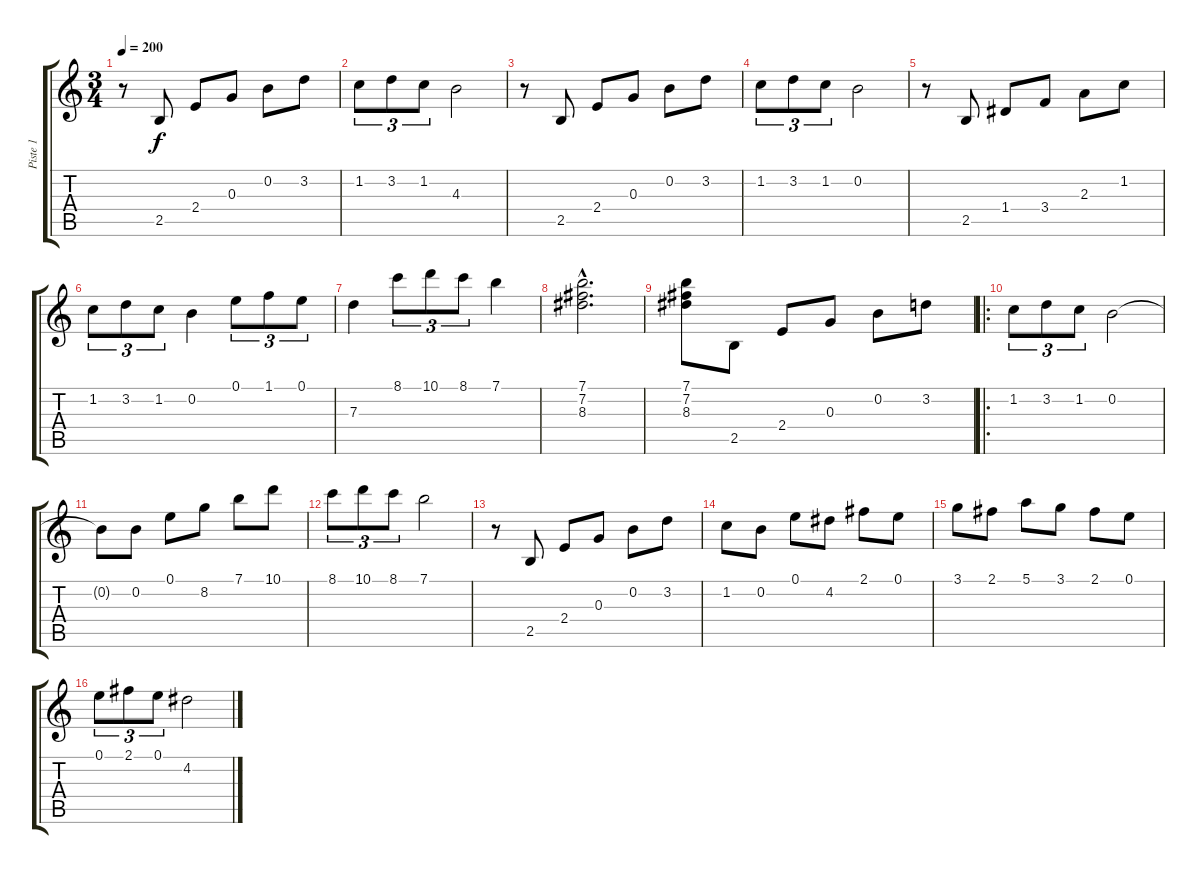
\track ("Piste 1" "Piste 1") {instrument acousticguitarnylon}
\staff {score tabs}
\tuning (E4 B3 G3 D3 A2 E2) {hide}
\ts (3 4)
\tempo 200
\clef g2
\ks c
r.8{dy f instrument acousticguitarnylon} 2.5.8 2.4.8 0.3.8 0.2.8 3.2.8 |
1.2.8{tu (3 2)} 3.2.8{tu (3 2)} 1.2.8{tu (3 2)} 4.3.2 |
r.8 2.5.8 2.4.8 0.3.8 0.2.8 3.2.8 |
1.2.8{tu (3 2)} 3.2.8{tu (3 2)} 1.2.8{tu (3 2)} 0.2.2 |
r.8 2.5.8 1.4.8 3.4.8 2.3.8 1.2.8 |
1.2.8{tu (3 2)} 3.2.8{tu (3 2)} 1.2.8{tu (3 2)} 0.2.4 0.1.8{tu (3 2)} 1.1.8{tu (3 2)} 0.1.8{tu (3 2)} |
7.3.4 8.1.8{tu (3 2)} 10.1.8{tu (3 2)} 8.1.8{tu (3 2)} 7.1.4 |
(7.1{hac} 7.2{hac} 8.3{hac}).2{d} |
(7.1 7.2 8.3).8 2.5.8 2.4.8 0.3.8 0.2.8 3.2.8 |
\ro
1.2.8{tu (3 2)} 3.2.8{tu (3 2)} 1.2.8{tu (3 2)} 0.2.2 |
0.2{t}.8 0.2.8 0.1.8 8.2.8 7.1.8 10.1.8 |
8.1.8{tu (3 2)} 10.1.8{tu (3 2)} 8.1.8{tu (3 2)} 7.1.2 |
r.8 2.5.8 2.4.8 0.3.8 0.2.8 3.2.8 |
1.2.8 0.2.8 0.1.8 4.2.8 2.1.8 0.1.8 |
3.1.8 2.1.8 5.1.8 3.1.8 2.1.8 0.1.8 |
0.1.8{tu (3 2)} 2.1.8{tu (3 2)} 0.1.8{tu (3 2)} 4.2.2
